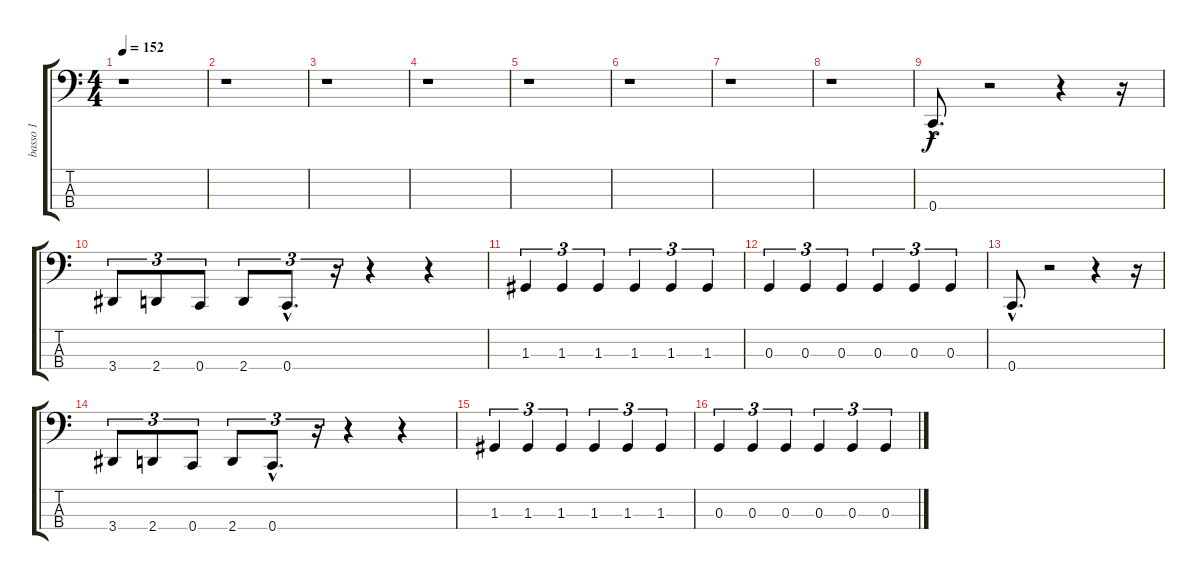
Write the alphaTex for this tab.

\track ("basso 1" "basso 1") {instrument slapbass2}
\staff {score tabs}
\tuning (F2 C2 G1 C1) {hide}
\ts (4 4)
\tempo 152
\clef f4
\ks c
r.1{dy f instrument slapbass2} |
r.1 |
r.1 |
r.1 |
r.1 |
r.1 |
r.1 |
r.1 |
0.4{hac}.8{d} r.2 r.4 r.16 |
3.4.8{tu (3 2)} 2.4.8{tu (3 2)} 0.4.8{tu (3 2)} 2.4.8{tu (3 2)} 0.4{hac}.8{d tu (3 2)} r.16{tu (3 2)} r.4 r.4 |
1.3.4{tu (3 2)} 1.3.4{tu (3 2)} 1.3.4{tu (3 2)} 1.3.4{tu (3 2)} 1.3.4{tu (3 2)} 1.3.4{tu (3 2)} |
0.3.4{tu (3 2)} 0.3.4{tu (3 2)} 0.3.4{tu (3 2)} 0.3.4{tu (3 2)} 0.3.4{tu (3 2)} 0.3.4{tu (3 2)} |
0.4{hac}.8{d} r.2 r.4 r.16 |
3.4.8{tu (3 2)} 2.4.8{tu (3 2)} 0.4.8{tu (3 2)} 2.4.8{tu (3 2)} 0.4{hac}.8{d tu (3 2)} r.16{tu (3 2)} r.4 r.4 |
1.3.4{tu (3 2)} 1.3.4{tu (3 2)} 1.3.4{tu (3 2)} 1.3.4{tu (3 2)} 1.3.4{tu (3 2)} 1.3.4{tu (3 2)} |
0.3.4{tu (3 2)} 0.3.4{tu (3 2)} 0.3.4{tu (3 2)} 0.3.4{tu (3 2)} 0.3.4{tu (3 2)} 0.3.4{tu (3 2)}
